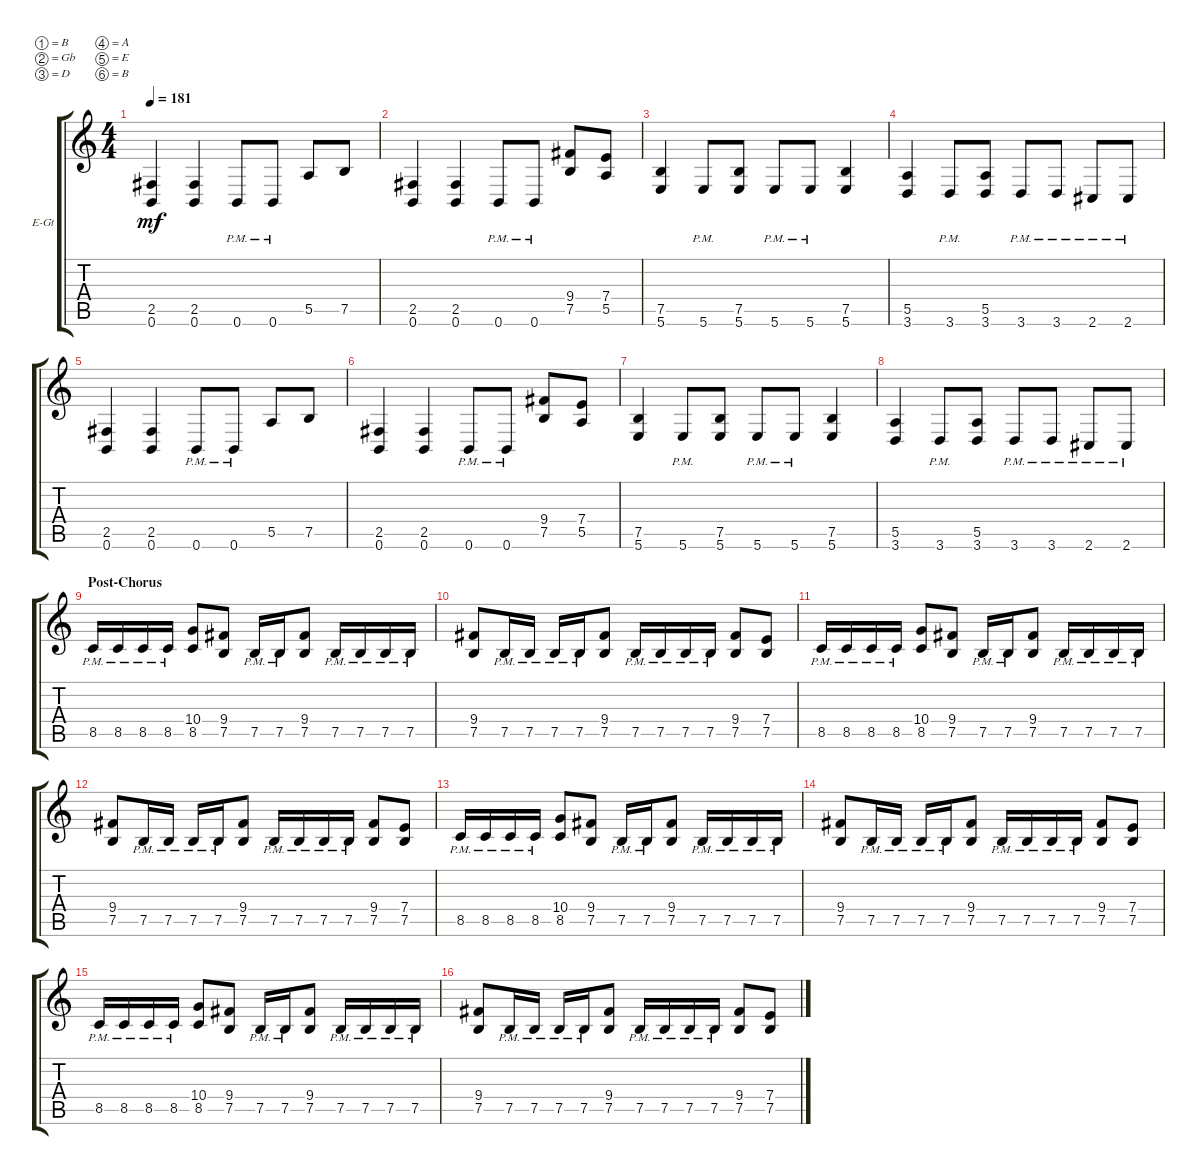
\bracketExtendMode groupsimilarinstruments
\firstSystemTrackNameOrientation horizontal
\otherSystemsTrackNameOrientation horizontal
\track ("Electric Guitar" "E-Gt") {solo instrument distortionguitar}
\staff {score tabs}
\tuning (B3 Gb3 D3 A2 E2 B1)
\ts (4 4)
\tempo 181
\clef g2
\ks c
(2.5 0.6).4{dy mf} (2.5 0.6).4 0.6{pm}.8 0.6{pm}.8 5.5.8 7.5.8 |
(2.5 0.6).4 (2.5 0.6).4 0.6{pm}.8 0.6{pm}.8 (9.4 7.5).8 (7.4 5.5).8 |
(7.5 5.6).4 5.6{pm}.8 (7.5 5.6).8 5.6{pm}.8 5.6{pm}.8 (7.5 5.6).4 |
(5.5 3.6).4 3.6{pm}.8 (5.5 3.6).8 3.6{pm}.8 3.6{pm}.8 2.6{pm}.8 2.6{pm}.8 |
(2.5 0.6).4 (2.5 0.6).4 0.6{pm}.8 0.6{pm}.8 5.5.8 7.5.8 |
(2.5 0.6).4 (2.5 0.6).4 0.6{pm}.8 0.6{pm}.8 (9.4 7.5).8 (7.4 5.5).8 |
(7.5 5.6).4 5.6{pm}.8 (7.5 5.6).8 5.6{pm}.8 5.6{pm}.8 (7.5 5.6).4 |
(5.5 3.6).4 3.6{pm}.8 (5.5 3.6).8 3.6{pm}.8 3.6{pm}.8 2.6{pm}.8 2.6{pm}.8 |
\section ("" "Post-Chorus")
8.5{pm}.16 8.5{pm}.16 8.5{pm}.16 8.5{pm}.16 (10.4 8.5).8 (9.4 7.5).8 7.5{pm}.16 7.5{pm}.16 (9.4 7.5).8 7.5{pm}.16 7.5{pm}.16 7.5{pm}.16 7.5{pm}.16 |
(9.4 7.5).8 7.5{pm}.16 7.5{pm}.16 7.5{pm}.16 7.5{pm}.16 (9.4 7.5).8 7.5{pm}.16 7.5{pm}.16 7.5{pm}.16 7.5{pm}.16 (9.4 7.5).8 (7.4 7.5).8 |
8.5{pm}.16 8.5{pm}.16 8.5{pm}.16 8.5{pm}.16 (10.4 8.5).8 (9.4 7.5).8 7.5{pm}.16 7.5{pm}.16 (9.4 7.5).8 7.5{pm}.16 7.5{pm}.16 7.5{pm}.16 7.5{pm}.16 |
(9.4 7.5).8 7.5{pm}.16 7.5{pm}.16 7.5{pm}.16 7.5{pm}.16 (9.4 7.5).8 7.5{pm}.16 7.5{pm}.16 7.5{pm}.16 7.5{pm}.16 (9.4 7.5).8 (7.4 7.5).8 |
8.5{pm}.16 8.5{pm}.16 8.5{pm}.16 8.5{pm}.16 (10.4 8.5).8 (9.4 7.5).8 7.5{pm}.16 7.5{pm}.16 (9.4 7.5).8 7.5{pm}.16 7.5{pm}.16 7.5{pm}.16 7.5{pm}.16 |
(9.4 7.5).8 7.5{pm}.16 7.5{pm}.16 7.5{pm}.16 7.5{pm}.16 (9.4 7.5).8 7.5{pm}.16 7.5{pm}.16 7.5{pm}.16 7.5{pm}.16 (9.4 7.5).8 (7.4 7.5).8 |
8.5{pm}.16 8.5{pm}.16 8.5{pm}.16 8.5{pm}.16 (10.4 8.5).8 (9.4 7.5).8 7.5{pm}.16 7.5{pm}.16 (9.4 7.5).8 7.5{pm}.16 7.5{pm}.16 7.5{pm}.16 7.5{pm}.16 |
(9.4 7.5).8 7.5{pm}.16 7.5{pm}.16 7.5{pm}.16 7.5{pm}.16 (9.4 7.5).8 7.5{pm}.16 7.5{pm}.16 7.5{pm}.16 7.5{pm}.16 (9.4 7.5).8 (7.4 7.5).8
